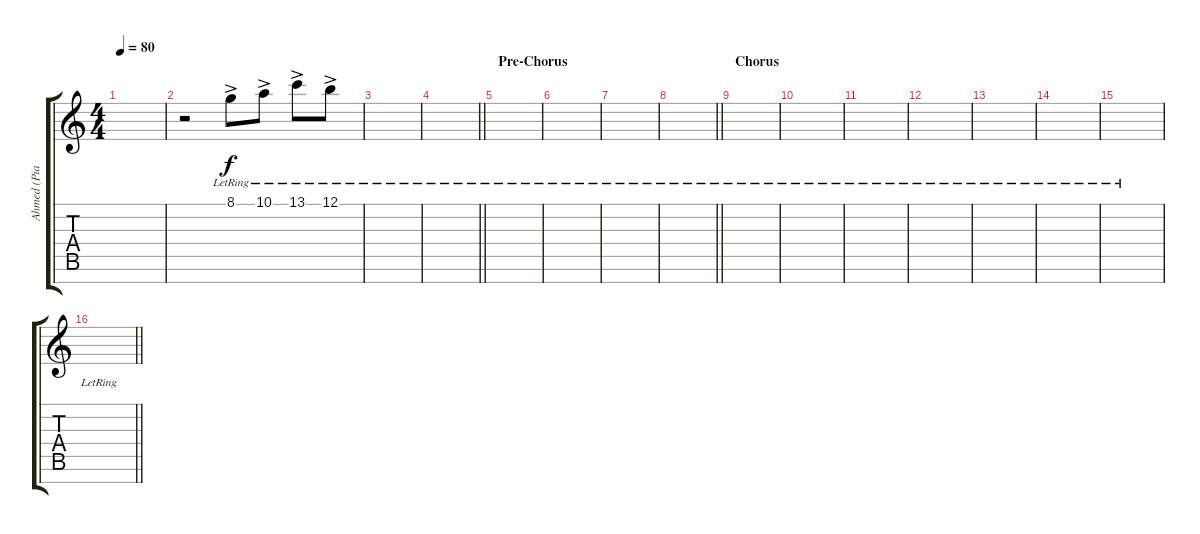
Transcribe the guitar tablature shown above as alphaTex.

\track ("Ahmed (Piano Treble)" "Ahmed (Pia") {instrument acousticgrandpiano}
\staff {score tabs}
\tuning (B4 E4 B3 G3 D3 A2 E2) {hide}
\ts (4 4)
\tempo 80
\clef g2
\ks c
|
r.2{volume 14} 8.1{ac lr}.8 10.1{ac lr}.8 13.1{ac lr}.8 12.1{ac lr}.8 |
|
\barLineRight lightlight
|
\section ("" "Pre-Chorus")
|
|
|
\barLineRight lightlight
|
\section ("" "Chorus")
|
|
|
|
|
|
|
\barLineRight lightlight
